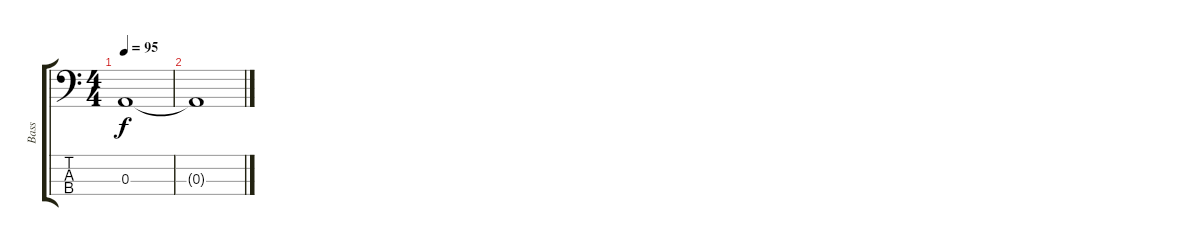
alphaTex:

\track ("Bass" "Bass") {instrument electricbassfinger}
\staff {score tabs}
\tuning (G2 D2 A1 E1) {hide}
\ts (4 4)
\tempo 95
\clef f4
\ks c
0.3{t}.1{dy f} |
0.3{t}.1
